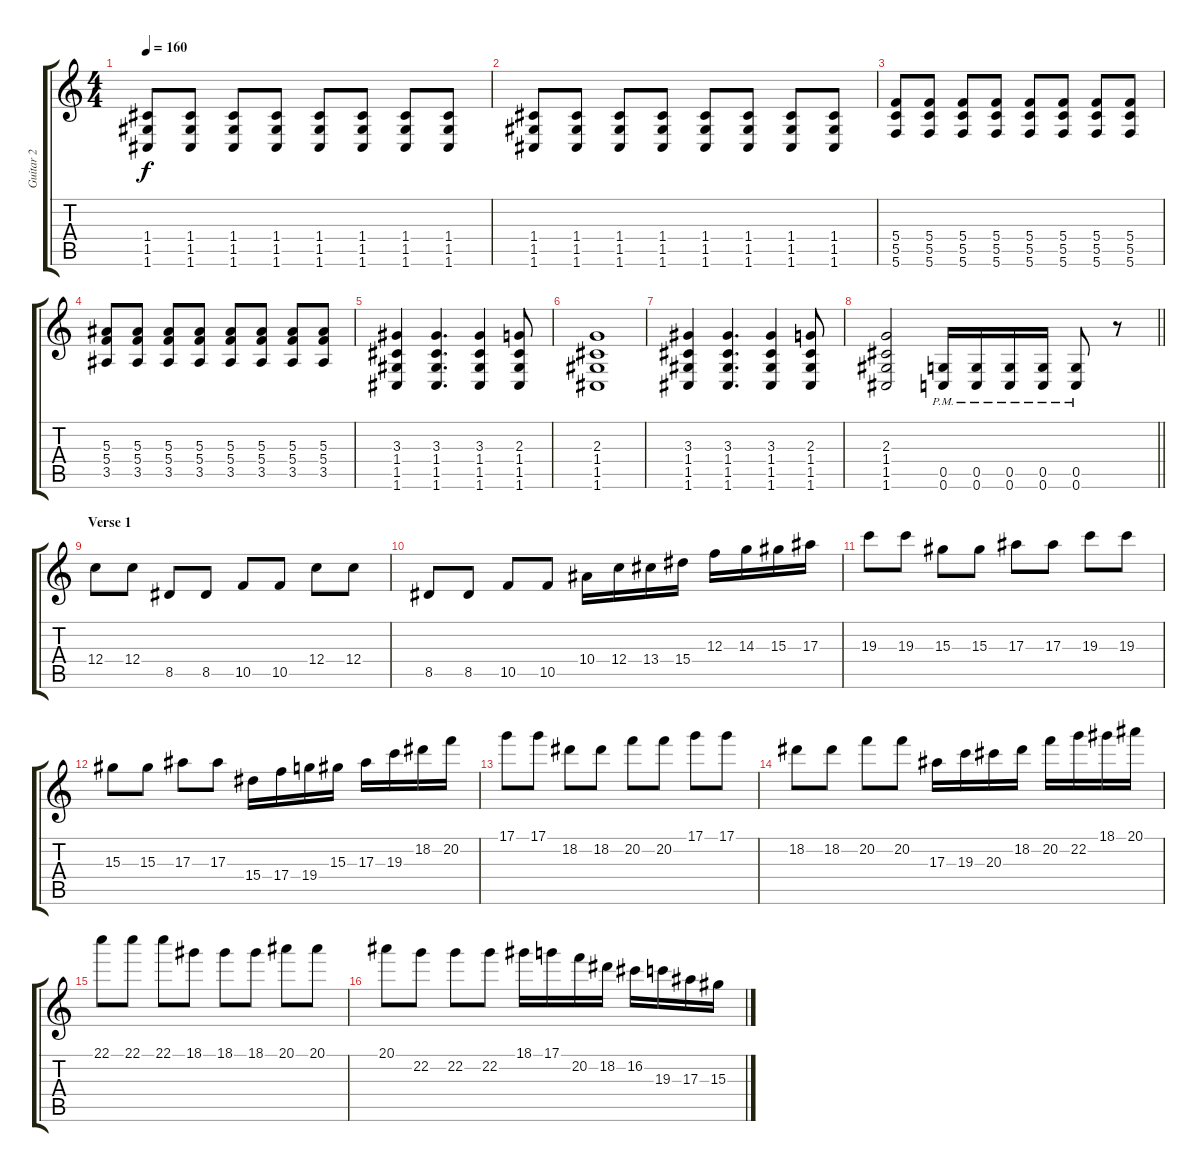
\track ("Guitar 2" "Guitar 2") {instrument distortionguitar}
\staff {score tabs}
\tuning (D4 A3 F3 C3 G2 C2) {hide}
\ts (4 4)
\tempo 160
\clef g2
\ks c
(1.4 1.5 1.6).8{dy f} (1.4 1.5 1.6).8 (1.4 1.5 1.6).8 (1.4 1.5 1.6).8 (1.4 1.5 1.6).8 (1.4 1.5 1.6).8 (1.4 1.5 1.6).8 (1.4 1.5 1.6).8 |
(1.4 1.5 1.6).8 (1.4 1.5 1.6).8 (1.4 1.5 1.6).8 (1.4 1.5 1.6).8 (1.4 1.5 1.6).8 (1.4 1.5 1.6).8 (1.4 1.5 1.6).8 (1.4 1.5 1.6).8 |
(5.4 5.5 5.6).8 (5.4 5.5 5.6).8 (5.4 5.5 5.6).8 (5.4 5.5 5.6).8 (5.4 5.5 5.6).8 (5.4 5.5 5.6).8 (5.4 5.5 5.6).8 (5.4 5.5 5.6).8 |
(5.3 5.4 3.5).8 (5.3 5.4 3.5).8 (5.3 5.4 3.5).8 (5.3 5.4 3.5).8 (5.3 5.4 3.5).8 (5.3 5.4 3.5).8 (5.3 5.4 3.5).8 (5.3 5.4 3.5).8 |
(3.3 1.4 1.5 1.6).4 (3.3 1.4 1.5 1.6).4{d} (3.3 1.4 1.5 1.6).4 (2.3 1.4 1.5 1.6).8 |
(2.3 1.4 1.5 1.6).1 |
(3.3 1.4 1.5 1.6).4 (3.3 1.4 1.5 1.6).4{d} (3.3 1.4 1.5 1.6).4 (2.3 1.4 1.5 1.6).8 |
\barLineRight lightlight
(2.3 1.4 1.5 1.6).2 (0.5{pm} 0.6{pm}).16 (0.5{pm} 0.6{pm}).16 (0.5{pm} 0.6{pm}).16 (0.5{pm} 0.6{pm}).16 (0.5{pm} 0.6{pm}).8 r.8 |
\section ("" "Verse 1")
12.4.8 12.4.8 8.5.8 8.5.8 10.5.8 10.5.8 12.4.8 12.4.8 |
8.5.8 8.5.8 10.5.8 10.5.8 10.4.16 12.4.16 13.4.16 15.4.16 12.3.16 14.3.16 15.3.16 17.3.16 |
19.3.8 19.3.8 15.3.8 15.3.8 17.3.8 17.3.8 19.3.8 19.3.8 |
15.3.8 15.3.8 17.3.8 17.3.8 15.4.16 17.4.16 19.4.16 15.3.16 17.3.16 19.3.16 18.2.16 20.2.16 |
17.1.8 17.1.8 18.2.8 18.2.8 20.2.8 20.2.8 17.1.8 17.1.8 |
18.2.8 18.2.8 20.2.8 20.2.8 17.3.16 19.3.16 20.3.16 18.2.16 20.2.16 22.2.16 18.1.16 20.1.16 |
22.1.8 22.1.8 22.1.8 18.1.8 18.1.8 18.1.8 20.1.8 20.1.8 |
20.1.8 22.2.8 22.2.8 22.2.8 18.1.16 17.1.16 20.2.16 18.2.16 16.2.16 19.3.16 17.3.16 15.3.16
